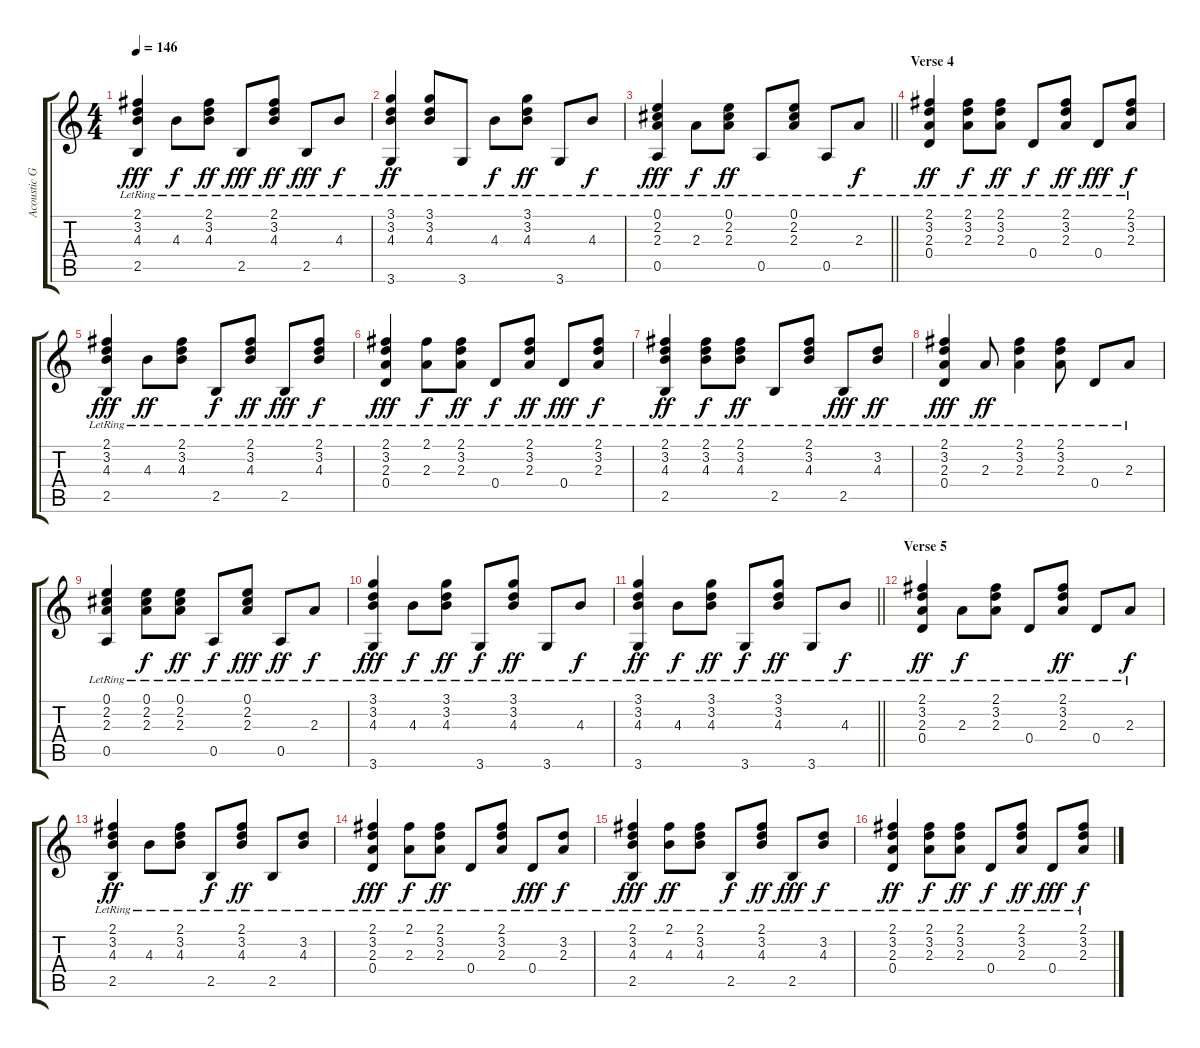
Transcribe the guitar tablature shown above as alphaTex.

\track ("Acoustic Guitar" "Acoustic G") {instrument acousticguitarsteel}
\staff {score tabs}
\tuning (E4 B3 G3 D3 A2 E2) {hide}
\ts (4 4)
\tempo 146
\clef g2
\ks c
(2.1{lr} 3.2{lr} 4.3{lr} 2.5{lr}).4{dy fff} 4.3{lr}.8{dy f} (2.1{lr} 3.2{lr} 4.3{lr}).8{dy ff} 2.5{lr}.8{dy fff} (2.1{lr} 3.2{lr} 4.3{lr}).8{dy ff} 2.5{lr}.8{dy fff} 4.3{lr}.8{dy f} |
(3.1{lr} 3.2{lr} 4.3{lr} 3.6{lr}).4{dy ff} (3.1{lr} 3.2{lr} 4.3{lr}).8 3.6{lr}.8 4.3{lr}.8{dy f} (3.1{lr} 3.2{lr} 4.3{lr}).8{dy ff} 3.6{lr}.8 4.3{lr}.8{dy f} |
\barLineRight lightlight
(0.1{lr} 2.2{lr} 2.3{lr} 0.5{lr}).4{dy fff} 2.3{lr}.8{dy f} (0.1{lr} 2.2{lr} 2.3{lr}).8{dy ff} 0.5{lr}.8 (0.1{lr} 2.2{lr} 2.3{lr}).8 0.5{lr}.8 2.3{lr}.8{dy f} |
\section ("" "Verse 4")
(2.1{lr} 3.2{lr} 2.3{lr} 0.4{lr}).4{dy ff} (2.1{lr} 3.2{lr} 2.3{lr}).8{dy f} (2.1{lr} 3.2{lr} 2.3{lr}).8{dy ff} 0.4{lr}.8{dy f} (2.1{lr} 3.2{lr} 2.3{lr}).8{dy ff} 0.4{lr}.8{dy fff} (2.1{lr} 3.2{lr} 2.3{lr}).8{dy f} |
(2.1{lr} 3.2{lr} 4.3{lr} 2.5{lr}).4{dy fff} 4.3{lr}.8{dy ff} (2.1{lr} 3.2{lr} 4.3{lr}).8 2.5{lr}.8{dy f} (2.1{lr} 3.2{lr} 4.3{lr}).8{dy ff} 2.5{lr}.8{dy fff} (2.1{lr} 3.2{lr} 4.3{lr}).8{dy f} |
(2.1{lr} 3.2{lr} 2.3{lr} 0.4{lr}).4{dy fff} (2.1{lr} 2.3{lr}).8{dy f} (2.1{lr} 3.2{lr} 2.3{lr}).8{dy ff} 0.4{lr}.8{dy f} (2.1{lr} 3.2{lr} 2.3{lr}).8{dy ff} 0.4{lr}.8{dy fff} (2.1{lr} 3.2{lr} 2.3{lr}).8{dy f} |
(2.1{lr} 3.2{lr} 4.3{lr} 2.5{lr}).4{dy ff} (2.1{lr} 3.2{lr} 4.3{lr}).8{dy f} (2.1{lr} 3.2{lr} 4.3{lr}).8{dy ff} 2.5{lr}.8 (2.1{lr} 3.2{lr} 4.3{lr}).8 2.5{lr}.8{dy fff} (3.2{lr} 4.3{lr}).8{dy ff} |
(2.1{lr} 3.2{lr} 2.3{lr} 0.4{lr}).4{dy fff} 2.3{lr}.8{dy ff} (2.1{lr} 3.2{lr} 2.3{lr}).4 (2.1{lr} 3.2{lr} 2.3{lr}).8 0.4{lr}.8 2.3{lr}.8 |
(0.1{lr} 2.2{lr} 2.3{lr} 0.5{lr}).4 (0.1{lr} 2.2{lr} 2.3{lr}).8{dy f} (0.1{lr} 2.2{lr} 2.3{lr}).8{dy ff} 0.5{lr}.8{dy f} (0.1{lr} 2.2{lr} 2.3{lr}).8{dy fff} 0.5{lr}.8{dy ff} 2.3{lr}.8{dy f} |
(3.1{lr} 3.2 4.3 3.6{lr}).4{dy fff} 4.3{lr}.8{dy f} (3.1{lr} 3.2{lr} 4.3{lr}).8{dy ff} 3.6{lr}.8{dy f} (3.1{lr} 3.2{lr} 4.3{lr}).8{dy ff} 3.6{lr}.8 4.3{lr}.8{dy f} |
\barLineRight lightlight
(3.1{lr} 3.2{lr} 4.3{lr} 3.6{lr}).4{dy ff} 4.3{lr}.8{dy f} (3.1{lr} 3.2{lr} 4.3{lr}).8{dy ff} 3.6{lr}.8{dy f} (3.1{lr} 3.2{lr} 4.3{lr}).8{dy ff} 3.6{lr}.8 4.3{lr}.8{dy f} |
\section ("" "Verse 5")
(2.1{lr} 3.2 2.3{lr} 0.4{lr}).4{dy ff} 2.3{lr}.8{dy f} (2.1{lr} 3.2{lr} 2.3{lr}).8 0.4{lr}.8 (2.1{lr} 3.2{lr} 2.3{lr}).8{dy ff} 0.4{lr}.8 2.3{lr}.8{dy f} |
(2.1{lr} 3.2{lr} 4.3{lr} 2.5{lr}).4{dy ff} 4.3{lr}.8 (2.1{lr} 3.2{lr} 4.3{lr}).8 2.5{lr}.8{dy f} (2.1{lr} 3.2{lr} 4.3{lr}).8{dy ff} 2.5{lr}.8 (3.2{lr} 4.3{lr}).8 |
(2.1{lr} 3.2{lr} 2.3{lr} 0.4{lr}).4{dy fff} (2.1{lr} 2.3{lr}).8{dy f} (2.1{lr} 3.2{lr} 2.3{lr}).8{dy ff} 0.4{lr}.8 (2.1{lr} 3.2{lr} 2.3{lr}).8 0.4{lr}.8{dy fff} (3.2{lr} 2.3{lr}).8{dy f} |
(2.1{lr} 3.2{lr} 4.3{lr} 2.5{lr}).4{dy fff} (2.1{lr} 4.3{lr}).8{dy ff} (2.1{lr} 3.2{lr} 4.3{lr}).8 2.5{lr}.8{dy f} (2.1{lr} 3.2{lr} 4.3{lr}).8{dy ff} 2.5{lr}.8{dy fff} (3.2{lr} 4.3{lr}).8{dy f} |
(2.1{lr} 3.2{lr} 2.3{lr} 0.4{lr}).4{dy ff} (2.1{lr} 3.2{lr} 2.3{lr}).8{dy f} (2.1{lr} 3.2{lr} 2.3{lr}).8{dy ff} 0.4{lr}.8{dy f} (2.1{lr} 3.2{lr} 2.3{lr}).8{dy ff} 0.4{lr}.8{dy fff} (2.1{lr} 3.2{lr} 2.3{lr}).8{dy f}
